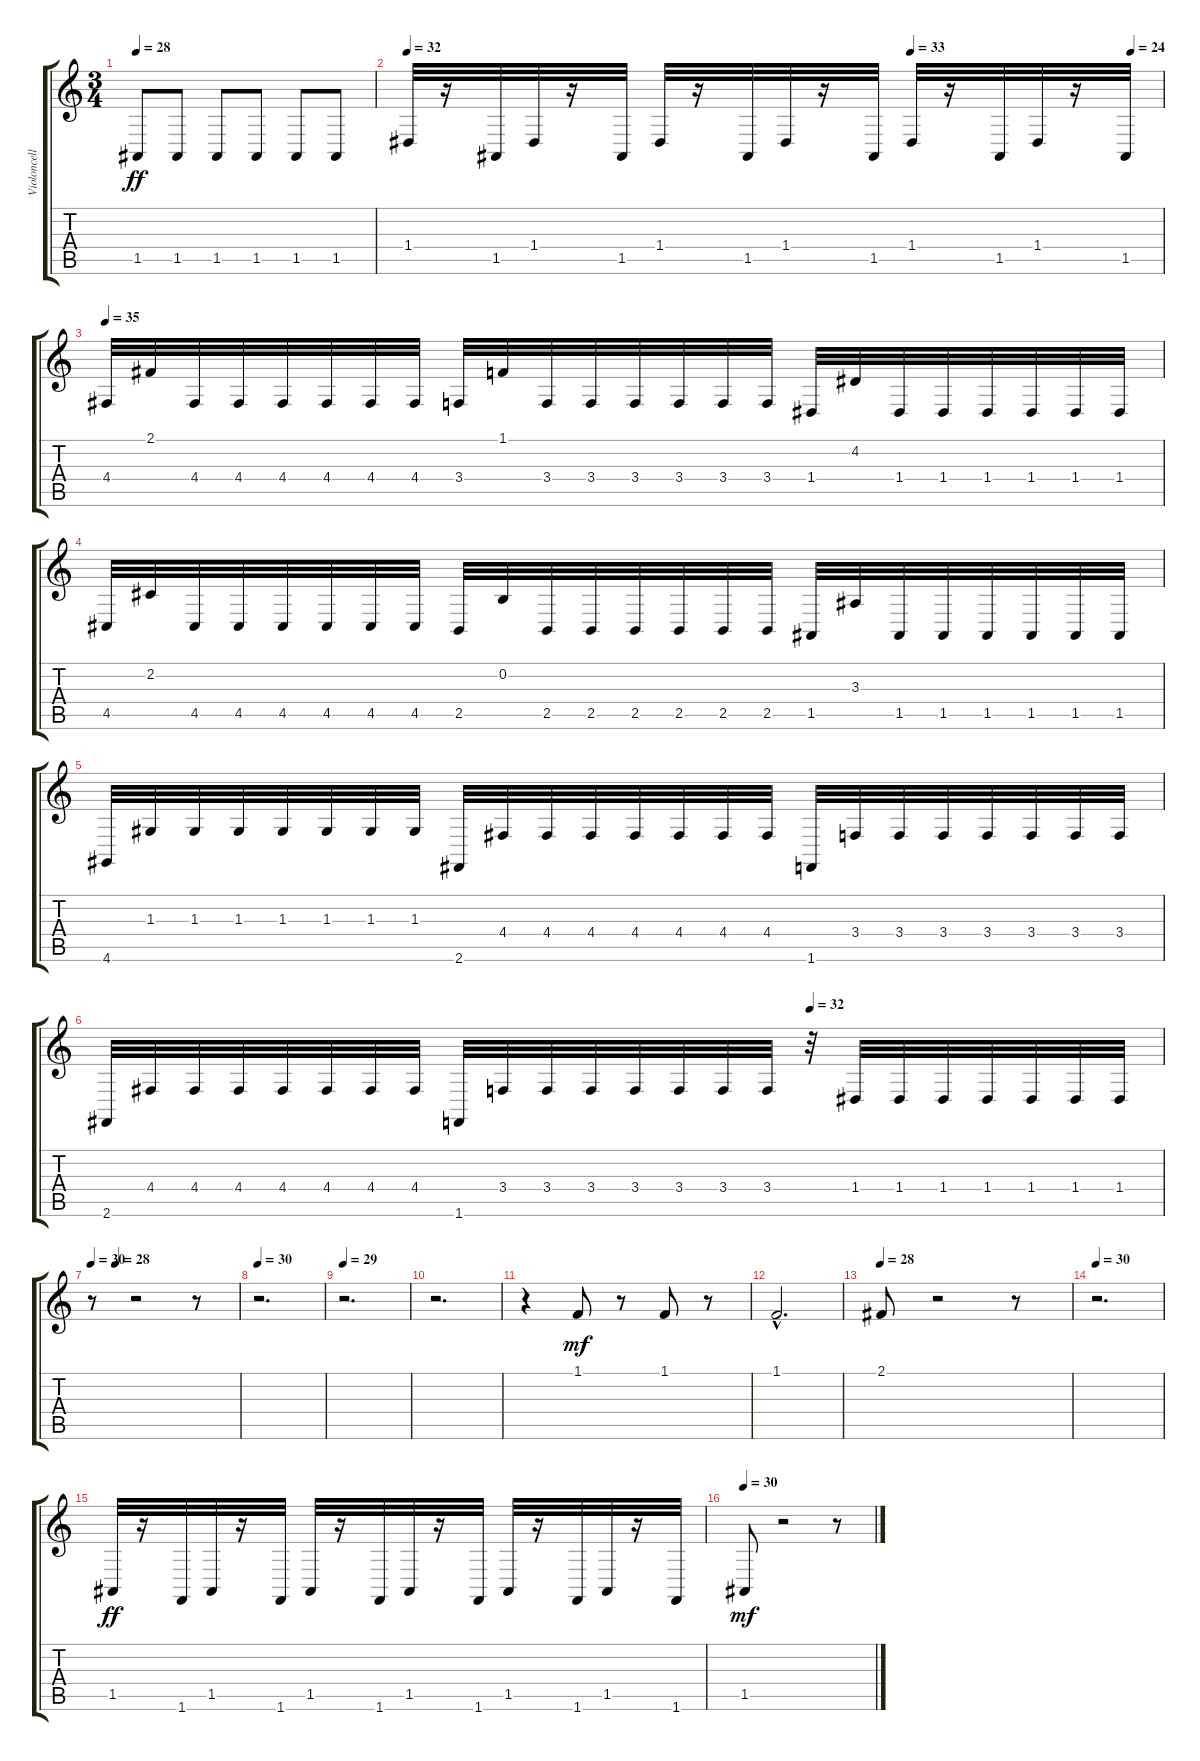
\track ("Violoncelle" "Violoncell") {instrument stringensemble1}
\staff {score tabs}
\tuning (E4 B3 G3 D3 A2 E2) {hide}
\ts (3 4)
\tempo 28
\clef g2
\ks c
1.5.8{dy ff} 1.5.8 1.5.8 1.5.8 1.5.8 1.5.8 |
\tempo 32
\tempo (33 0.6666666666666666)
\tempo (24 0.9583333333333334)
1.4.32 r.16 1.5.32 1.4.32 r.16 1.5.32 1.4.32 r.16 1.5.32 1.4.32 r.16 1.5.32 1.4.32 r.16 1.5.32 1.4.32 r.16 1.5.32 |
\tempo 35
4.4.32 2.1.32 4.4.32 4.4.32 4.4.32 4.4.32 4.4.32 4.4.32 3.4.32 1.1.32 3.4.32 3.4.32 3.4.32 3.4.32 3.4.32 3.4.32 1.4.32 4.2.32 1.4.32 1.4.32 1.4.32 1.4.32 1.4.32 1.4.32 |
4.5.32 2.2.32 4.5.32 4.5.32 4.5.32 4.5.32 4.5.32 4.5.32 2.5.32 0.2.32 2.5.32 2.5.32 2.5.32 2.5.32 2.5.32 2.5.32 1.5.32 3.3.32 1.5.32 1.5.32 1.5.32 1.5.32 1.5.32 1.5.32 |
4.6.32 1.3.32 1.3.32 1.3.32 1.3.32 1.3.32 1.3.32 1.3.32 2.6.32 4.4.32 4.4.32 4.4.32 4.4.32 4.4.32 4.4.32 4.4.32 1.6.32 3.4.32 3.4.32 3.4.32 3.4.32 3.4.32 3.4.32 3.4.32 |
\tempo (32 0.6666666666666666)
2.6.32 4.4.32 4.4.32 4.4.32 4.4.32 4.4.32 4.4.32 4.4.32 1.6.32 3.4.32 3.4.32 3.4.32 3.4.32 3.4.32 3.4.32 3.4.32 r.32 1.4.32 1.4.32 1.4.32 1.4.32 1.4.32 1.4.32 1.4.32 |
\tempo 30
\tempo (28 0.16666666666666666)
r.8 r.2 r.8 |
\tempo 30
r.2{d} |
\tempo 29
r.2{d} |
r.2{d} |
r.4 1.1.8{dy mf} r.8 1.1.8 r.8 |
1.1{hac}.2{d} |
\tempo 28
2.1.8 r.2 r.8 |
\tempo 30
r.2{d} |
1.5.32{dy ff} r.16 1.6.32 1.5.32 r.16 1.6.32 1.5.32 r.16 1.6.32 1.5.32 r.16 1.6.32 1.5.32 r.16 1.6.32 1.5.32 r.16 1.6.32 |
\tempo 30
1.5.8{dy mf} r.2 r.8
